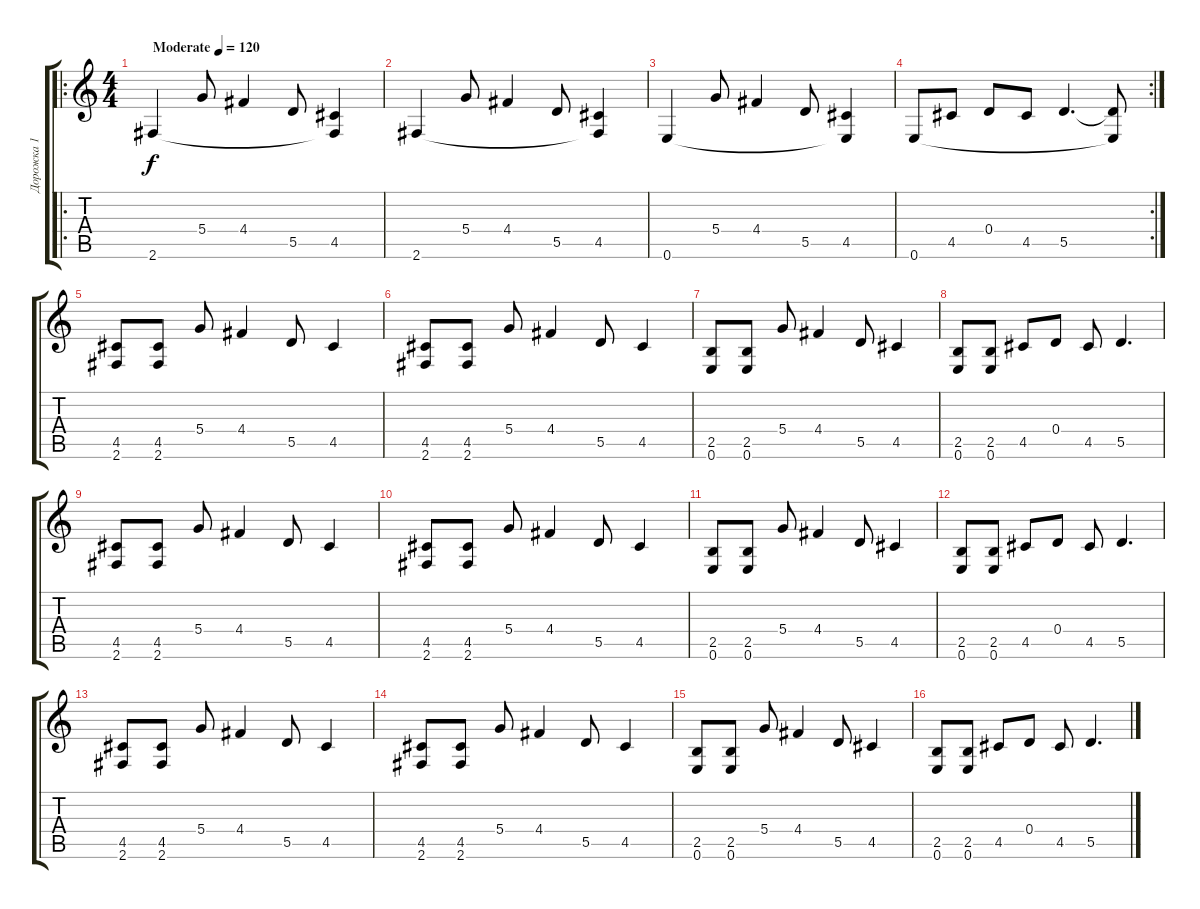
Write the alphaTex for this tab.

\track ("Дорожка 1" "Дорожка 1") {instrument distortionguitar}
\staff {score tabs}
\tuning (E4 B3 G3 D3 A2 E2) {hide}
\ro
\ts (4 4)
\tempo (120 "Moderate")
\clef g2
\ks c
2.6.4{dy f instrument distortionguitar} 5.4.8 4.4.4 5.5.8 (4.5 2.6{t}).4 |
2.6.4 5.4.8 4.4.4 5.5.8 (4.5 2.6{t}).4 |
0.6.4 5.4.8 4.4.4 5.5.8 (4.5 0.6{t}).4 |
\rc 2
0.6.8 4.5.8 0.4.8 4.5.8 5.5.4{d} (5.5{t} 0.6{t}).8 |
(4.5 2.6).8 (4.5 2.6).8 5.4.8 4.4.4 5.5.8 4.5.4 |
(4.5 2.6).8 (4.5 2.6).8 5.4.8 4.4.4 5.5.8 4.5.4 |
(2.5 0.6).8 (2.5 0.6).8 5.4.8 4.4.4 5.5.8 4.5.4 |
(2.5 0.6).8 (2.5 0.6).8 4.5.8 0.4.8 4.5.8 5.5.4{d} |
(4.5 2.6).8 (4.5 2.6).8 5.4.8 4.4.4 5.5.8 4.5.4 |
(4.5 2.6).8 (4.5 2.6).8 5.4.8 4.4.4 5.5.8 4.5.4 |
(2.5 0.6).8 (2.5 0.6).8 5.4.8 4.4.4 5.5.8 4.5.4 |
(2.5 0.6).8 (2.5 0.6).8 4.5.8 0.4.8 4.5.8 5.5.4{d} |
(4.5 2.6).8 (4.5 2.6).8 5.4.8 4.4.4 5.5.8 4.5.4 |
(4.5 2.6).8 (4.5 2.6).8 5.4.8 4.4.4 5.5.8 4.5.4 |
(2.5 0.6).8 (2.5 0.6).8 5.4.8 4.4.4 5.5.8 4.5.4 |
(2.5 0.6).8 (2.5 0.6).8 4.5.8 0.4.8 4.5.8 5.5.4{d}
